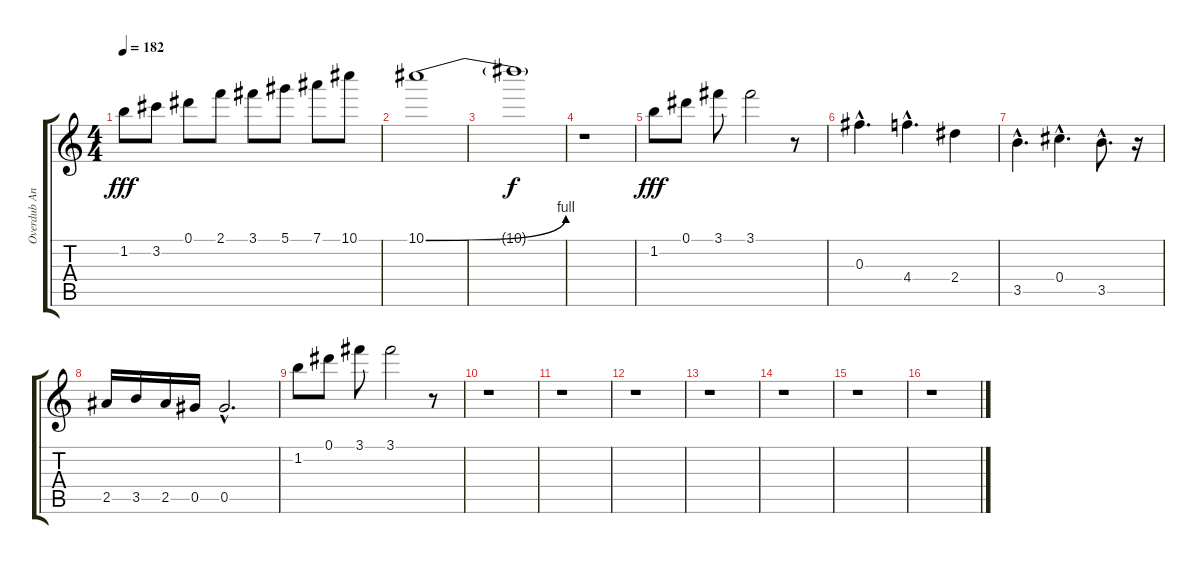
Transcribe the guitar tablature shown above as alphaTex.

\track ("Overdub André" "Overdub An") {instrument fretlessbass}
\staff {score tabs}
\tuning (Eb5 Bb4 Gb4 Db4 Ab3 Eb3) {hide}
\ts (4 4)
\tempo 182
\clef g2
\ks c
1.2.8{dy fff} 3.2.8 0.1.8 2.1.8 3.1.8 5.1.8 7.1.8 10.1.8 |
10.1{be (bend 0 0 60 4)}.1 |
10.1{t}.1{dy f} |
r.1 |
1.2.8{dy fff} 0.1.8 3.1.8 3.1.2 r.8 |
0.3{hac}.4{d} 4.4{hac}.4{d} 2.4.4 |
3.5{hac}.4{d} 0.4{hac}.4{d} 3.5{hac}.8{d} r.16 |
2.5.16 3.5.16 2.5.16 0.5.16 0.5{hac}.2{d} |
1.2.8 0.1.8 3.1.8 3.1.2 r.8 |
r.1 |
r.1 |
r.1 |
r.1 |
r.1 |
r.1 |
r.1
